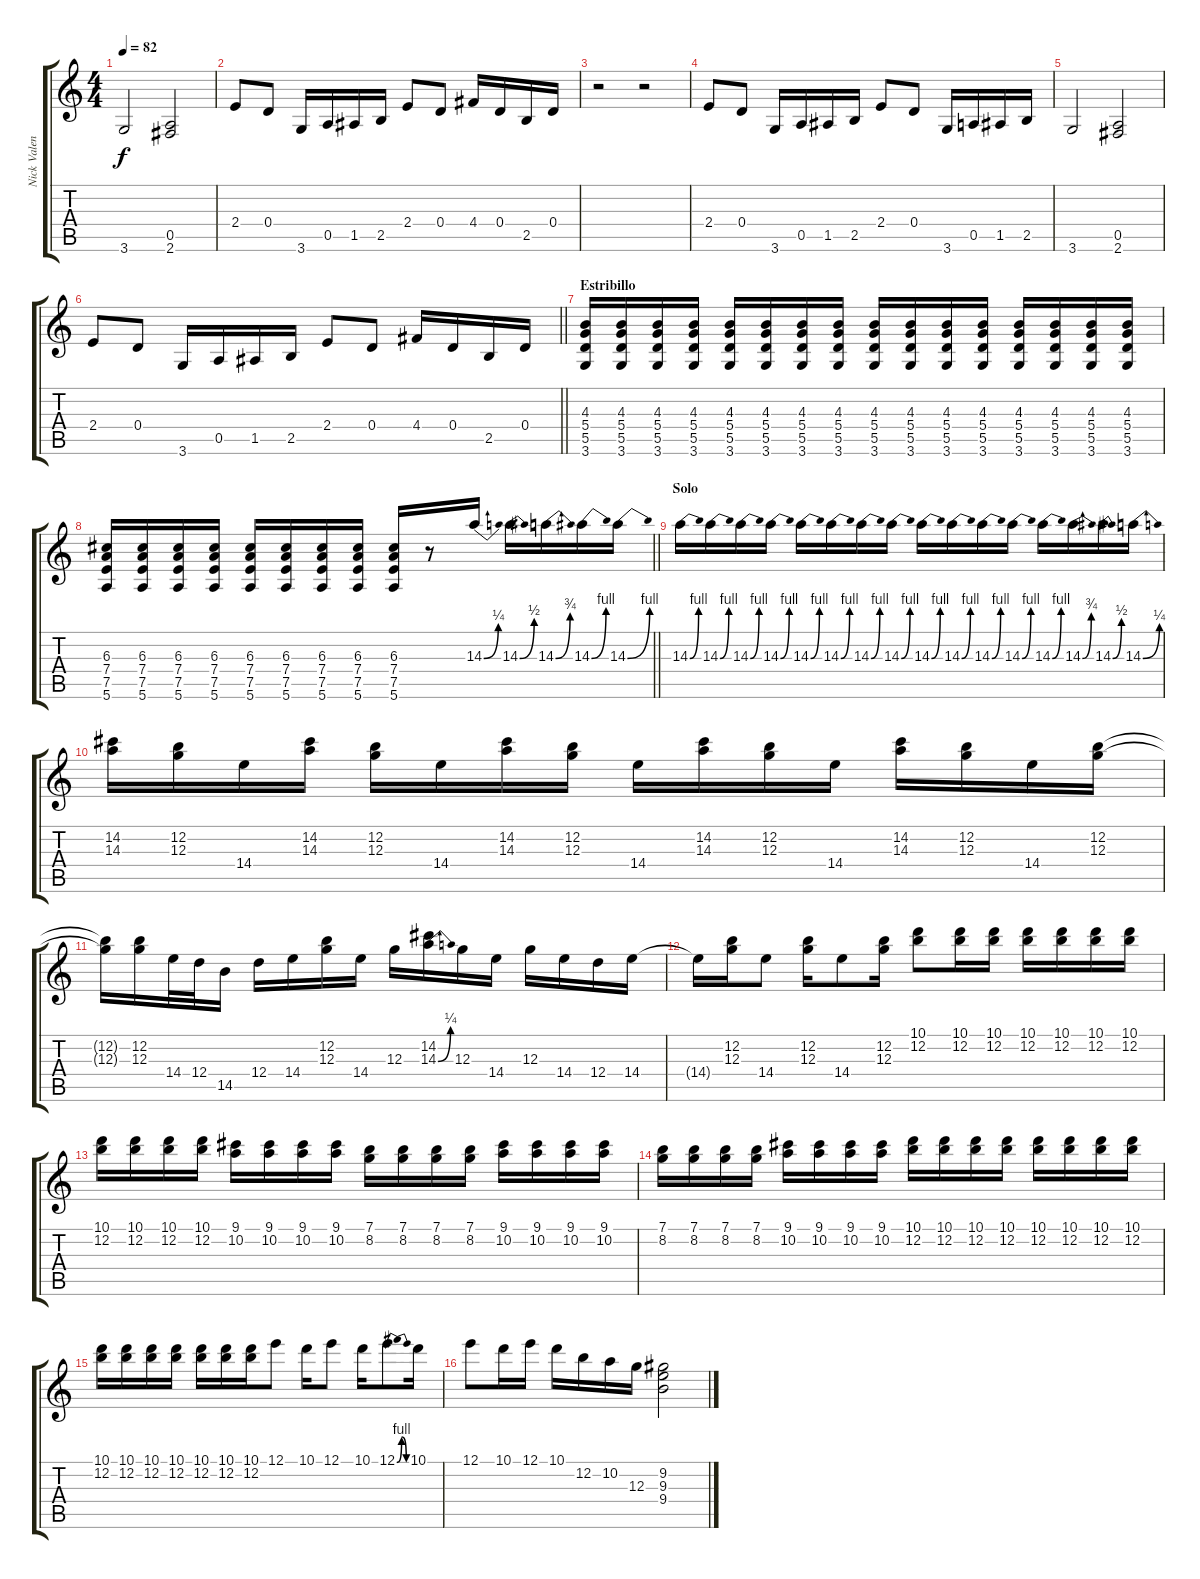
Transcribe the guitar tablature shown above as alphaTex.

\track ("Nick Valensi" "Nick Valen") {instrument distortionguitar}
\staff {score tabs}
\tuning (E4 B3 G3 D3 A2 E2) {hide}
\ts (4 4)
\tempo 82
\clef g2
\ks c
3.6.2{dy f} (0.5 2.6).2 |
2.4.8 0.4.8 3.6.16 0.5.16 1.5.16 2.5.16 2.4.8 0.4.8 4.4.16 0.4.16 2.5.16 0.4.16 |
r.2 r.2 |
2.4.8 0.4.8 3.6.16 0.5.16 1.5.16 2.5.16 2.4.8 0.4.8 3.6.16 0.5.16 1.5.16 2.5.16 |
3.6.2 (0.5 2.6).2 |
\barLineRight lightlight
2.4.8 0.4.8 3.6.16 0.5.16 1.5.16 2.5.16 2.4.8 0.4.8 4.4.16 0.4.16 2.5.16 0.4.16 |
\section ("" "Estribillo")
(4.3 5.4 5.5 3.6).16 (4.3 5.4 5.5 3.6).16 (4.3 5.4 5.5 3.6).16 (4.3 5.4 5.5 3.6).16 (4.3 5.4 5.5 3.6).16 (4.3 5.4 5.5 3.6).16 (4.3 5.4 5.5 3.6).16 (4.3 5.4 5.5 3.6).16 (4.3 5.4 5.5 3.6).16 (4.3 5.4 5.5 3.6).16 (4.3 5.4 5.5 3.6).16 (4.3 5.4 5.5 3.6).16 (4.3 5.4 5.5 3.6).16 (4.3 5.4 5.5 3.6).16 (4.3 5.4 5.5 3.6).16 (4.3 5.4 5.5 3.6).16 |
\barLineRight lightlight
(6.3 7.4 7.5 5.6).16 (6.3 7.4 7.5 5.6).16 (6.3 7.4 7.5 5.6).16 (6.3 7.4 7.5 5.6).16 (6.3 7.4 7.5 5.6).16 (6.3 7.4 7.5 5.6).16 (6.3 7.4 7.5 5.6).16 (6.3 7.4 7.5 5.6).16 (6.3 7.4 7.5 5.6).16 r.8 14.3{be (bend 0 0 60 1)}.16 14.3{be (bend 0 0 60 2)}.16 14.3{be (bend 0 0 60 3)}.16 14.3{be (bend 0 0 60 4)}.16 14.3{be (bend 0 0 60 4)}.16 |
\section ("" "Solo")
14.3{be (bend 0 0 60 4)}.16 14.3{be (bend 0 0 60 4)}.16 14.3{be (bend 0 0 60 4)}.16 14.3{be (bend 0 0 60 4)}.16 14.3{be (bend 0 0 60 4)}.16 14.3{be (bend 0 0 60 4)}.16 14.3{be (bend 0 0 60 4)}.16 14.3{be (bend 0 0 60 4)}.16 14.3{be (bend 0 0 60 4)}.16 14.3{be (bend 0 0 60 4)}.16 14.3{be (bend 0 0 60 4)}.16 14.3{be (bend 0 0 60 4)}.16 14.3{be (bend 0 0 60 4)}.16 14.3{be (bend 0 0 60 3)}.16 14.3{be (bend 0 0 60 2)}.16 14.3{be (bend 0 0 60 1)}.16 |
(14.2 14.3).16 (12.2 12.3).16 14.4.16 (14.2 14.3).16 (12.2 12.3).16 14.4.16 (14.2 14.3).16 (12.2 12.3).16 14.4.16 (14.2 14.3).16 (12.2 12.3).16 14.4.16 (14.2 14.3).16 (12.2 12.3).16 14.4.16 (12.2 12.3).16 |
(12.2{t} 12.3{t}).16 (12.2 12.3).16 14.4.32 12.4.32 14.5.16 12.4.16 14.4.16 (12.2 12.3).16 14.4.16 12.3.16 (14.2 14.3{be (bend 0 0 60 1)}).16 12.3.16 14.4.16 12.3.16 14.4.16 12.4.16 14.4.16 |
14.4{t}.16 (12.2 12.3).16 14.4.8 (12.2 12.3).16 14.4.8 (12.2 12.3).16 (10.1 12.2).8 (10.1 12.2).16 (10.1 12.2).16 (10.1 12.2).16 (10.1 12.2).16 (10.1 12.2).16 (10.1 12.2).16 |
(10.1 12.2).16 (10.1 12.2).16 (10.1 12.2).16 (10.1 12.2).16 (9.1 10.2).16 (9.1 10.2).16 (9.1 10.2).16 (9.1 10.2).16 (7.1 8.2).16 (7.1 8.2).16 (7.1 8.2).16 (7.1 8.2).16 (9.1 10.2).16 (9.1 10.2).16 (9.1 10.2).16 (9.1 10.2).16 |
(7.1 8.2).16 (7.1 8.2).16 (7.1 8.2).16 (7.1 8.2).16 (9.1 10.2).16 (9.1 10.2).16 (9.1 10.2).16 (9.1 10.2).16 (10.1 12.2).16 (10.1 12.2).16 (10.1 12.2).16 (10.1 12.2).16 (10.1 12.2).16 (10.1 12.2).16 (10.1 12.2).16 (10.1 12.2).16 |
(10.1 12.2).16 (10.1 12.2).16 (10.1 12.2).16 (10.1 12.2).16 (10.1 12.2).16 (10.1 12.2).16 (10.1 12.2).16 12.1.8 10.1.16 12.1.8 10.1.16 12.1{be (bendrelease 0 0 20 4 39 4 60 0)}.8 10.1.16 |
12.1.8 10.1.16 12.1.16 10.1.16 12.2.16 10.2.16 12.3.16 (9.2 9.3 9.4).2
